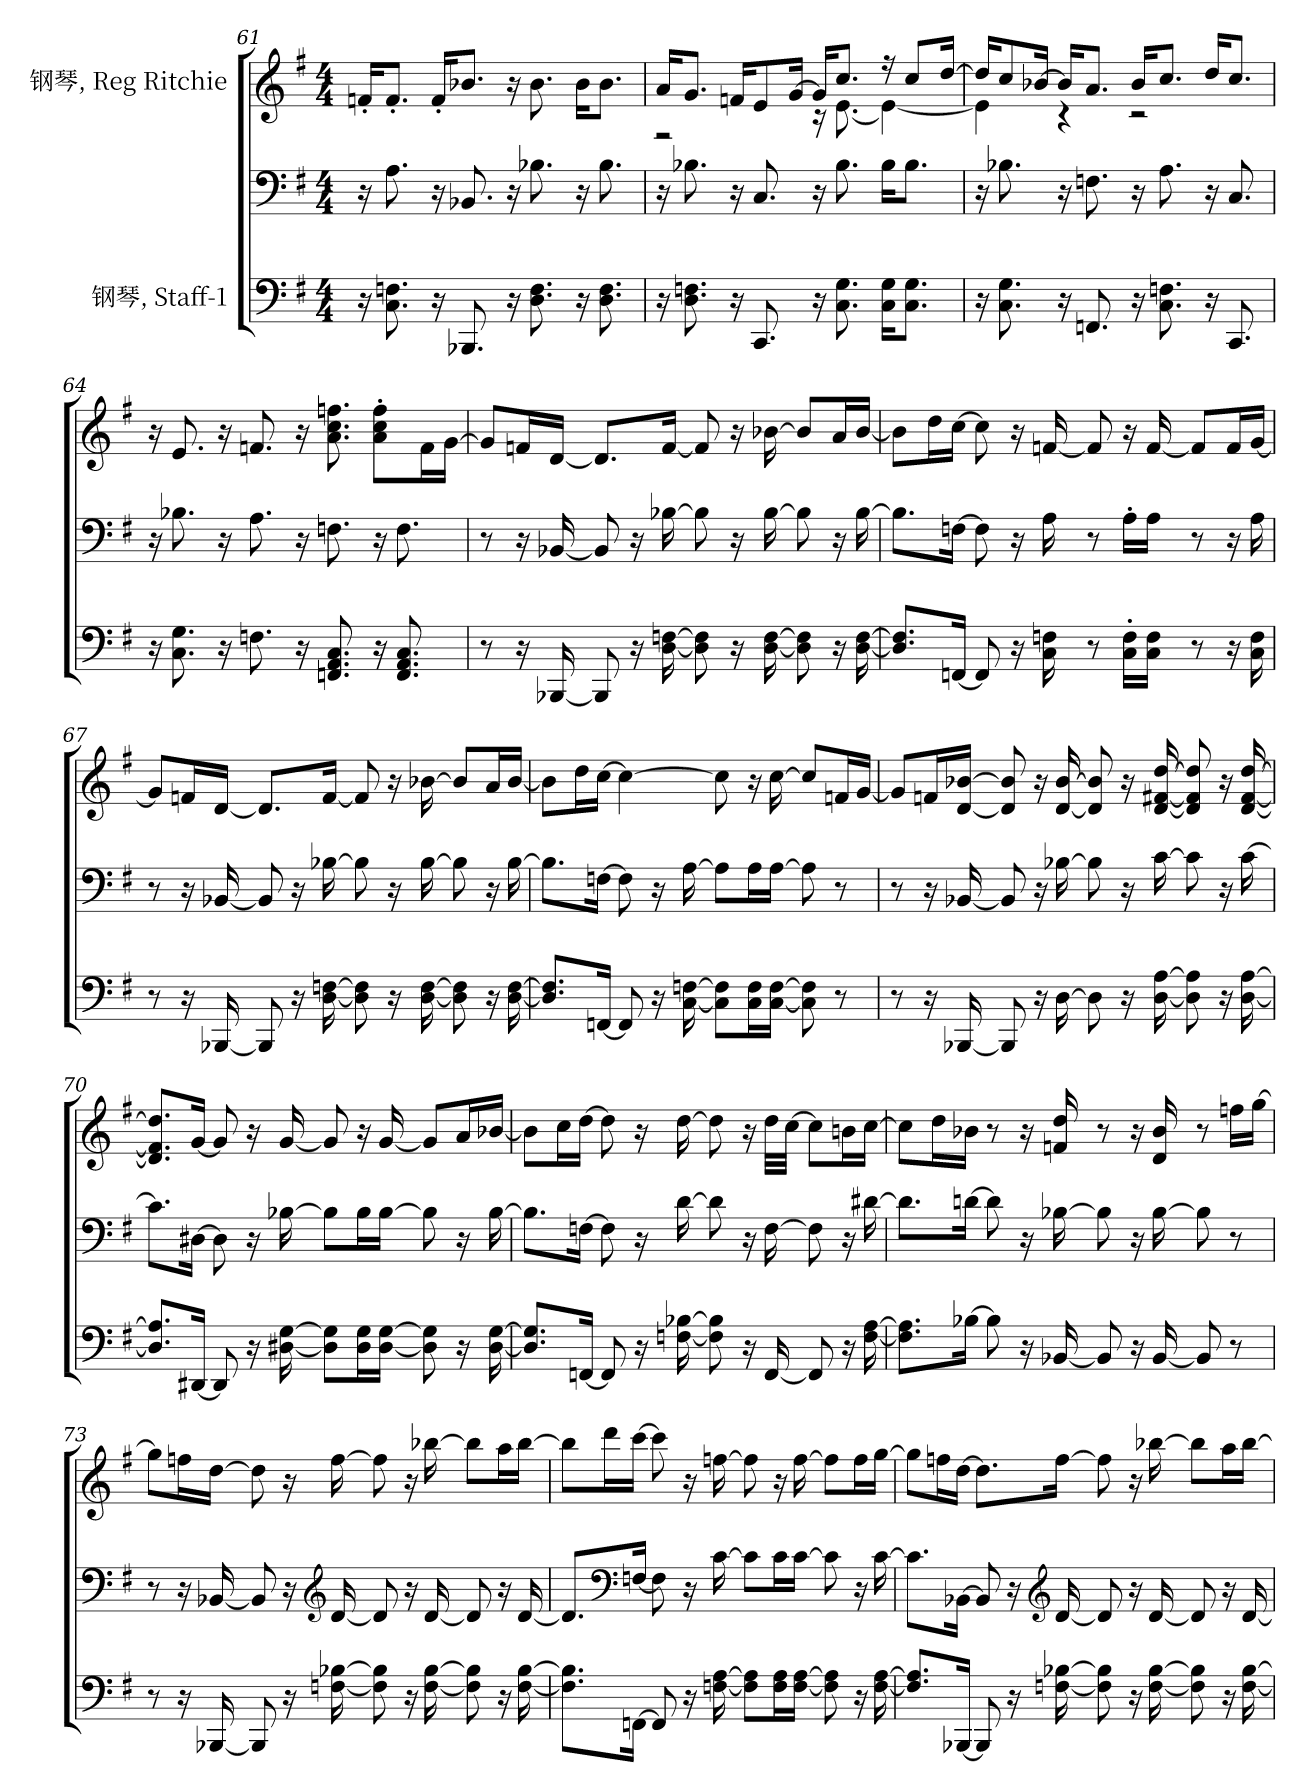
**kern	**kern	**kern
*part2	*part2	*part1
*staff3	*staff2	*staff1
*I"钢琴, Staff-1	*	*I"钢琴, Reg Ritchie
!!LO:LB:g=z
*clefF4	*clefF4	*clefG2
*k[f#]	*k[f#]	*k[f#]
*M4/4	*M4/4	*M4/4
=61	=61	=61
16r	16r	16fn'/KL
8.C\ 8.Fn\	8.A\	8.f'/J
16r	16r	16f'/KL
8.BBB-X/	8.BB-X/	8.b-X/J
16r	16r	16r
8.D\ 8.F\	8.B-X\	8.b-\
16r	16r	16b-\KL
8.D\ 8.F\	8.B-\	8.b-\J
=62	=62	=62
*	*	*^
16r	16r	16a/KL	2r
8.D\ 8.Fn\	8.B-X\	8.g/J	.
16r	16r	16fn/KL	.
8.CC/	8.C/	8e/	.
.	.	[16g/Jk	.
16r	16r	16g/KL]	16r
8.C\ 8.G\	8.B-\	8.cc/J	[8.e\
16C\ 16G\KL	16B-\KL	16r	4e\_
8.C\ 8.G\J	8.B-\J	8cc/L	.
.	.	[16dd/Jk	.
=63	=63	=63	=63
16r	16r	16dd/KL]	4e\]
8.C\ 8.G\	8.B-X\	8cc/	.
.	.	[16b-X/Jk	.
16r	16r	16b-/KL]	4r
8.FFn/	8.Fn\	8.a/J	.
16r	16r	16b-/KL	2r
8.C\ 8.Fn\	8.A\	8.cc/J	.
16r	16r	16dd/KL	.
8.CC/	8.C/	8.cc/J	.
*	*	*v	*v
!!LO:PB:g=z
=64	=64	=64
16r	16r	16r
8.C\ 8.G\	8.B-X\	8.e/
16r	16r	16r
8.Fn\	8.A\	8.fn/
16r	16r	16r
8.FFn/ 8.AA/ 8.C/	8.Fn\	8.a\ 8.cc\ 8.ffn\
16r	16r	8a\' 8cc\' 8ff\'L
8.FF/ 8.AA/ 8.C/	8.F\	.
.	.	16f\L
.	.	[16g\JJ
=65	=65	=65
8r	8r	8g/L]
16r	16r	16fn/L
[16BBB-X/	[16BB-X/	[16d/JJ
8BBB-/]	8BB-/]	8.d/L]
16r	16r	.
[16D\ [16Fn\	[16B-X\	[16f/Jk
8D\] 8F\]	8B-\]	8f/]
16r	16r	16r
[16D\ [16F\	[16B-\	[16b-X\
8D\] 8F\]	8B-\]	8b-/L]
16r	16r	16a/L
[16D\ [16F\	[16B-\	[16b-/JJ
!!LO:LB:g=z
=66	=66	=66
8.D/] 8.F/]L	8.B-\L]	8b-\L]
.	.	16dd\L
[16FFn/Jk	[16Fn\Jk	[16cc\JJ
8FF/]	8F\]	8cc\]
16r	16r	16r
16C\ 16Fn\	16A\	[16fn/
8r	8r	8f/]
16C\' 16F\'LL	16A'\LL	16r
16C\ 16F\JJ	16A\JJ	[16f/
8r	8r	8f/L]
16r	16r	16f/L
16C\ 16F\	16A\	[16g/JJ
=67	=67	=67
8r	8r	8g/L]
16r	16r	16fn/L
[16BBB-X/	[16BB-X/	[16d/JJ
8BBB-/]	8BB-/]	8.d/L]
16r	16r	.
[16D\ [16Fn\	[16B-X\	[16f/Jk
8D\] 8F\]	8B-\]	8f/]
16r	16r	16r
[16D\ [16F\	[16B-\	[16b-X\
8D\] 8F\]	8B-\]	8b-/L]
16r	16r	16a/L
[16D\ [16F\	[16B-\	[16b-/JJ
!!LO:LB:g=z
=68	=68	=68
8.D/] 8.F/]L	8.B-\L]	8b-\L]
.	.	16dd\L
[16FFn/Jk	[16Fn\Jk	[16cc\JJ
8FF/]	8F\]	4cc\_
16r	16r	.
[16C\ [16Fn\	[16A\	.
8C\] 8F\]L	8A\L]	8cc\]
16C\ 16F\L	16A\L	16r
[16C\ [16F\JJ	[16A\JJ	[16cc\
8C\] 8F\]	8A\]	8cc/L]
8r	8r	16fn/L
.	.	[16g/JJ
=69	=69	=69
8r	8r	8g/L]
16r	16r	16fn/L
[16BBB-X/	[16BB-X/	[16d/ [16b-X/JJ
8BBB-/]	8BB-/]	8d/] 8b-/]
16r	16r	16r
[16D\	[16B-X\	[16d/ [16b-/
8D\]	8B-\]	8d/] 8b-/]
16r	16r	16r
[16D\ [16A\	[16c\	[16d/ [16f#X/ [16dd/
8D\] 8A\]	8c\]	8d/] 8f#/] 8dd/]
16r	16r	16r
[16D\ [16A\	[16c\	[16d/ [16f#/ [16dd/
!!LO:LB:g=z
=70	=70	=70
8.D/] 8.A/]L	8.c\L]	8.d/] 8.f#/] 8.dd/]L
[16DD#X/Jk	[16D#X\Jk	[16g/Jk
8DD#/]	8D#\]	8g/]
16r	16r	16r
[16D#X\ [16G\	[16B-X\	[16g/
8D#\] 8G\]L	8B-\L]	8g/]
16D#\ 16G\L	16B-\L	16r
[16D#\ [16G\JJ	[16B-\JJ	[16g/
8D#\] 8G\]	8B-\]	8g/L]
16r	16r	16a/L
[16D#\ [16G\	[16B-\	[16b-X/JJ
=71	=71	=71
8.D#/] 8.G/]L	8.B-\L]	8b-\L]
.	.	16cc\L
[16FFn/Jk	[16Fn\Jk	[16dd\JJ
8FF/]	8F\]	8dd\]
16r	16r	16r
[16Fn\ [16B-X\	[16d\	[16dd\
8F\] 8B-\]	8d\]	8dd\]
16r	16r	16r
[16FF/	[16F\	32dd\LLL
.	.	[32cc\JJJ
8FF/]	8F\]	8cc\L]
16r	16r	16bn\L
[16F\ [16A\	[16d#X\	[16cc\JJ
!!LO:PB:g=z
=72	=72	=72
8.F\] 8.A\]L	8.d#\L]	8cc\L]
.	.	16dd\L
[16B-X\Jk	[16dn\Jk	16b-X\JJ
8B-\]	8d\]	8r
16r	16r	16r
[16BB-X/	[16B-X\	16fn/ 16dd/
8BB-/]	8B-\]	8r
16r	16r	16r
[16BB-/	[16B-\	16d/ 16b-/
8BB-/]	8B-\]	8r
8r	8r	16ffn\LL
.	.	[16gg\JJ
=73	=73	=73
8r	8r	8gg\L]
16r	16r	16ffn\L
[16BBB-X/	[16BB-X/	[16dd\JJ
8BBB-/]	8BB-/]	8dd\]
16r	16r	16r
*	*clefG2	*
[16Fn\ [16B-X\	[16d/	[16ff\
8F\] 8B-\]	8d/]	8ff\]
16r	16r	16r
[16F\ [16B-\	[16d/	[16bb-X\
8F\] 8B-\]	8d/]	8bb-\L]
16r	16r	16aa\L
[16F\ [16B-\	[16d/	[16bb-\JJ
!!LO:LB:g=z
=74	=74	=74
8.F\] 8.B-\]L	8.d/L]	8bb-\L]
.	.	16ddd\L
*	*clefF4	*
[16FFn\Jk	[16Fn/Jk	[16ccc\JJ
8FF/]	8F\]	8ccc\]
16r	16r	16r
[16Fn\ [16A\	[16c\	[16ffn\
8F\] 8A\]L	8c\L]	8ff\]
16F\ 16A\L	16c\L	16r
[16F\ [16A\JJ	[16c\JJ	[16ff\
8F\] 8A\]	8c\]	8ff\L]
16r	16r	16ff\L
[16F\ [16A\	[16c\	[16gg\JJ
=75	=75	=75
8.F/] 8.A/]L	8.c\L]	8gg\L]
.	.	16ffn\L
[16BBB-X/Jk	[16BB-X\Jk	[16dd\JJ
8BBB-/]	8BB-/]	8.dd\L]
16r	16r	.
*	*clefG2	*
[16Fn\ [16B-X\	[16d/	[16ff\Jk
8F\] 8B-\]	8d/]	8ff\]
16r	16r	16r
[16F\ [16B-\	[16d/	[16bb-X\
8F\] 8B-\]	8d/]	8bb-\L]
16r	16r	16aa\L
[16F\ [16B-\	[16d/	[16bb-\JJ
=	=	=
*-	*-	*-
